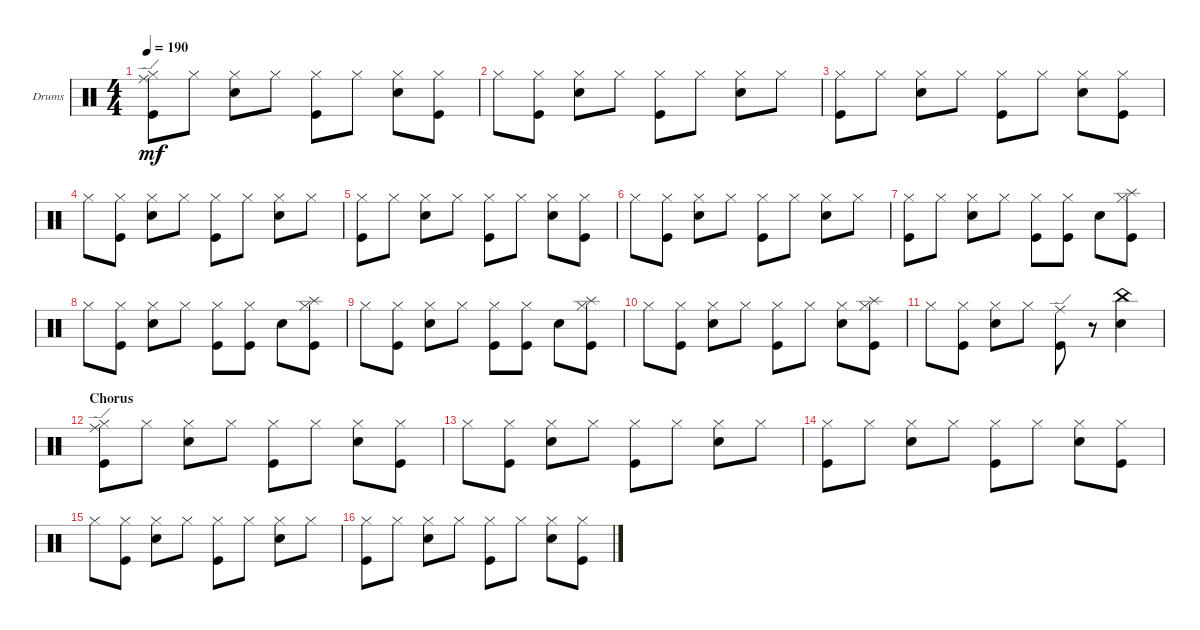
\defaultSystemsLayout 4
\bracketExtendMode groupsimilarinstruments
\firstSystemTrackNameOrientation horizontal
\otherSystemsTrackNameOrientation horizontal
\track ("Prakarsh" "Drums") {instrument percussion}
\staff {score}
\articulation defaults
\ts (4 4)
\tempo 190
\clef neutral
\ks c
("Kick (hit)" "Hi-Hat (closed)" "Ride (edge)").8{dy mf} "Hi-Hat (closed)".8 ("Hi-Hat (closed)" "Snare (hit) 2").8 "Hi-Hat (closed)".8 ("Hi-Hat (closed)" "Kick (hit)").8 "Hi-Hat (closed)".8 ("Hi-Hat (closed)" "Snare (hit) 2").8 ("Hi-Hat (closed)" "Kick (hit)").8 |
"Hi-Hat (closed)".8 ("Hi-Hat (closed)" "Kick (hit)").8 ("Hi-Hat (closed)" "Snare (hit) 2").8 "Hi-Hat (closed)".8 ("Hi-Hat (closed)" "Kick (hit)").8 "Hi-Hat (closed)".8 ("Hi-Hat (closed)" "Snare (hit) 2").8 "Hi-Hat (closed)".8 |
("Kick (hit)" "Hi-Hat (closed)").8 "Hi-Hat (closed)".8 ("Hi-Hat (closed)" "Snare (hit) 2").8 "Hi-Hat (closed)".8 ("Hi-Hat (closed)" "Kick (hit)").8 "Hi-Hat (closed)".8 ("Hi-Hat (closed)" "Snare (hit) 2").8 ("Hi-Hat (closed)" "Kick (hit)").8 |
"Hi-Hat (closed)".8 ("Hi-Hat (closed)" "Kick (hit)").8 ("Hi-Hat (closed)" "Snare (hit) 2").8 "Hi-Hat (closed)".8 ("Hi-Hat (closed)" "Kick (hit)").8 "Hi-Hat (closed)".8 ("Hi-Hat (closed)" "Snare (hit) 2").8 "Hi-Hat (closed)".8 |
("Kick (hit)" "Hi-Hat (closed)").8 "Hi-Hat (closed)".8 ("Hi-Hat (closed)" "Snare (hit) 2").8 "Hi-Hat (closed)".8 ("Hi-Hat (closed)" "Kick (hit)").8 "Hi-Hat (closed)".8 ("Hi-Hat (closed)" "Snare (hit) 2").8 ("Hi-Hat (closed)" "Kick (hit)").8 |
"Hi-Hat (closed)".8 ("Hi-Hat (closed)" "Kick (hit)").8 ("Hi-Hat (closed)" "Snare (hit) 2").8 "Hi-Hat (closed)".8 ("Hi-Hat (closed)" "Kick (hit)").8 "Hi-Hat (closed)".8 ("Hi-Hat (closed)" "Snare (hit) 2").8 "Hi-Hat (closed)".8 |
("Kick (hit)" "Hi-Hat (closed)").8 "Hi-Hat (closed)".8 ("Hi-Hat (closed)" "Snare (hit) 2").8 "Hi-Hat (closed)".8 ("Hi-Hat (closed)" "Kick (hit)").8 ("Hi-Hat (closed)" "Kick (hit)").8 "Snare (hit) 2".8 ("Hi-Hat (closed)" "Kick (hit)" "Splash (hit)").8 |
"Hi-Hat (closed)".8 ("Hi-Hat (closed)" "Kick (hit)").8 ("Hi-Hat (closed)" "Snare (hit) 2").8 "Hi-Hat (closed)".8 ("Hi-Hat (closed)" "Kick (hit)").8 ("Hi-Hat (closed)" "Kick (hit)").8 "Snare (hit) 2".8 ("Hi-Hat (closed)" "Kick (hit)" "Splash (hit)").8 |
"Hi-Hat (closed)".8 ("Hi-Hat (closed)" "Kick (hit)").8 ("Hi-Hat (closed)" "Snare (hit) 2").8 "Hi-Hat (closed)".8 ("Hi-Hat (closed)" "Kick (hit)").8 ("Hi-Hat (closed)" "Kick (hit)").8 "Snare (hit) 2".8 ("Hi-Hat (closed)" "Kick (hit)" "Splash (hit)").8 |
"Hi-Hat (closed)".8 ("Hi-Hat (closed)" "Kick (hit)").8 ("Hi-Hat (closed)" "Snare (hit) 2").8 "Hi-Hat (closed)".8 ("Hi-Hat (closed)" "Kick (hit)").8 "Hi-Hat (closed)".8 ("Hi-Hat (closed)" "Snare (hit) 2").8 ("Hi-Hat (closed)" "Splash (hit)" "Kick (hit)").8 |
"Hi-Hat (closed)".8 ("Hi-Hat (closed)" "Kick (hit)").8 ("Hi-Hat (closed)" "Snare (hit) 2").8 "Hi-Hat (closed)".8 ("Kick (hit)" "Ride (edge)").8 r.8 ("Snare (hit) 2" "China (hit)").4 |
\section ("" "Chorus")
("Kick (hit)" "Hi-Hat (closed)" "Ride (edge)").8 "Hi-Hat (closed)".8 ("Hi-Hat (closed)" "Snare (hit) 2").8 "Hi-Hat (closed)".8 ("Hi-Hat (closed)" "Kick (hit)").8 "Hi-Hat (closed)".8 ("Hi-Hat (closed)" "Snare (hit) 2").8 ("Hi-Hat (closed)" "Kick (hit)").8 |
"Hi-Hat (closed)".8 ("Hi-Hat (closed)" "Kick (hit)").8 ("Hi-Hat (closed)" "Snare (hit) 2").8 "Hi-Hat (closed)".8 ("Hi-Hat (closed)" "Kick (hit)").8 "Hi-Hat (closed)".8 ("Hi-Hat (closed)" "Snare (hit) 2").8 "Hi-Hat (closed)".8 |
("Kick (hit)" "Hi-Hat (closed)").8 "Hi-Hat (closed)".8 ("Hi-Hat (closed)" "Snare (hit) 2").8 "Hi-Hat (closed)".8 ("Hi-Hat (closed)" "Kick (hit)").8 "Hi-Hat (closed)".8 ("Hi-Hat (closed)" "Snare (hit) 2").8 ("Hi-Hat (closed)" "Kick (hit)").8 |
"Hi-Hat (closed)".8 ("Hi-Hat (closed)" "Kick (hit)").8 ("Hi-Hat (closed)" "Snare (hit) 2").8 "Hi-Hat (closed)".8 ("Hi-Hat (closed)" "Kick (hit)").8 "Hi-Hat (closed)".8 ("Hi-Hat (closed)" "Snare (hit) 2").8 "Hi-Hat (closed)".8 |
("Kick (hit)" "Hi-Hat (closed)").8 "Hi-Hat (closed)".8 ("Hi-Hat (closed)" "Snare (hit) 2").8 "Hi-Hat (closed)".8 ("Hi-Hat (closed)" "Kick (hit)").8 "Hi-Hat (closed)".8 ("Hi-Hat (closed)" "Snare (hit) 2").8 ("Hi-Hat (closed)" "Kick (hit)").8
